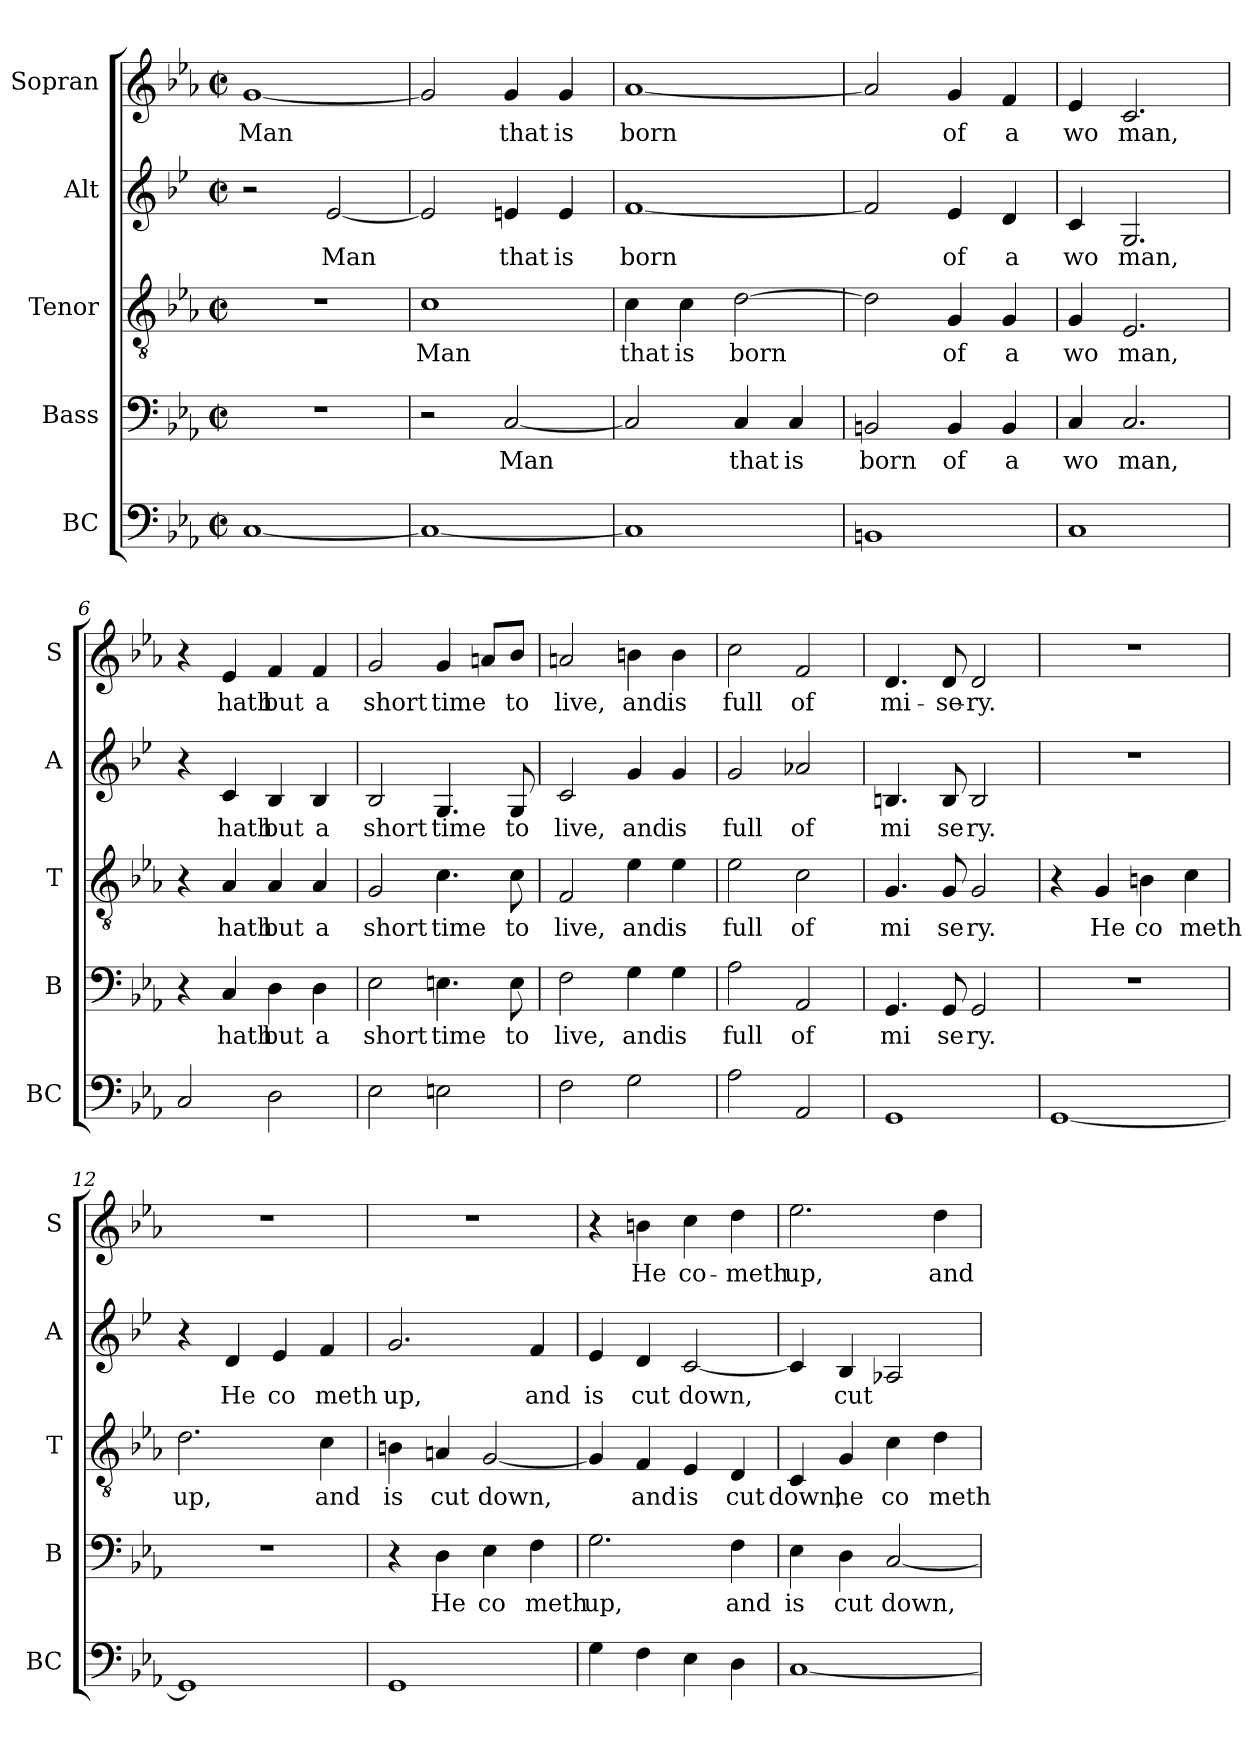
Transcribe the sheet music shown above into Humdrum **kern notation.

**kern	**kern	**text	**kern	**text	**kern	**text	**kern	**text
*part5	*part4	*part4	*part3	*part3	*part2	*part2	*part1	*part1
*staff5	*staff4	*staff4	*staff3	*staff3	*staff2	*staff2	*staff1	*staff1
*I"BC	*I"Bass	*	*I"Tenor	*	*I"Alt	*	*I"Sopran	*
*I'BC	*I'B	*	*I'T	*	*I'A	*	*I'S	*
*clefF4	*clefF4	*	*clefGv2	*	*clefG2	*	*clefG2	*
*k[b-e-a-]	*k[b-e-a-]	*	*k[b-e-a-]	*	*k[b-e-]	*	*k[b-e-a-]	*
*M2/2	*M2/2	*	*M2/2	*	*M2/2	*	*M2/2	*
*met(c|)	*met(c|)	*	*met(c|)	*	*met(c|)	*	*met(c|)	*
*MM72	*MM72	*	*MM72	*	*MM72	*	*MM72	*
=1	=1	=1	=1	=1	=1	=1	=1	=1
!	!	!	!	!	!	!	!	!LO:LY:b
[1C	1r	.	1r	.	2r	.	[1g	Man
!	!	!	!	!	!	!LO:LY:b	!	!
.	.	.	.	.	[2e-/	Man	.	.
=2	=2	=2	=2	=2	=2	=2	=2	=2
!	!	!	!	!LO:LY:b	!	!	!	!
1C_	2r	.	1c	Man	2e-/]	.	2g/]	.
!	!	!LO:LY:b	!	!	!	!LO:LY:b	!	!LO:LY:b
.	[2C/	Man	.	.	4en/	that	4g/	that
!	!	!	!	!	!	!LO:LY:b	!	!LO:LY:b
.	.	.	.	.	4e/	is	4g/	is
=3	=3	=3	=3	=3	=3	=3	=3	=3
!	!	!	!	!LO:LY:b	!	!LO:LY:b	!	!LO:LY:b
1C]	2C/]	.	4c\	that	[1f	born	[1a-	born
!	!	!	!	!LO:LY:b	!	!	!	!
.	.	.	4c\	is	.	.	.	.
!	!	!LO:LY:b	!	!LO:LY:b	!	!	!	!
.	4C/	that	[2d\	born	.	.	.	.
!	!	!LO:LY:b	!	!	!	!	!	!
.	4C/	is	.	.	.	.	.	.
=4	=4	=4	=4	=4	=4	=4	=4	=4
!	!	!LO:LY:b	!	!	!	!	!	!
1BBn	2BBn/	born	2d\]	.	2f/]	.	2a-/]	.
!	!	!LO:LY:b	!	!LO:LY:b	!	!LO:LY:b	!	!LO:LY:b
.	4BB/	of	4G/	of	4e-/	of	4g/	of
!	!	!LO:LY:b	!	!LO:LY:b	!	!LO:LY:b	!	!LO:LY:b
.	4BB/	a	4G/	a	4d/	a	4f/	a
=5	=5	=5	=5	=5	=5	=5	=5	=5
!	!	!LO:LY:b	!	!LO:LY:b	!	!LO:LY:b	!	!LO:LY:b
1C	4C/	wo	4G/	wo	4c/	wo	4e-/	wo
!	!	!LO:LY:b	!	!LO:LY:b	!	!LO:LY:b	!	!LO:LY:b
.	2.C/	man,	2.E-/	man,	2.G/	man,	2.c/	man,
=6	=6	=6	=6	=6	=6	=6	=6	=6
2C/	4r	.	4r	.	4r	.	4r	.
!	!	!LO:LY:b	!	!LO:LY:b	!	!LO:LY:b	!	!LO:LY:b
.	4C/	hath	4A-/	hath	4c/	hath	4e-/	hath
!	!	!LO:LY:b	!	!LO:LY:b	!	!LO:LY:b	!	!LO:LY:b
2D\	4D\	but	4A-/	but	4B-/	but	4f/	but
!	!	!LO:LY:b	!	!LO:LY:b	!	!LO:LY:b	!	!LO:LY:b
.	4D\	a	4A-/	a	4B-/	a	4f/	a
=7	=7	=7	=7	=7	=7	=7	=7	=7
!	!	!LO:LY:b	!	!LO:LY:b	!	!LO:LY:b	!	!LO:LY:b
2E-\	2E-\	short	2G/	short	2B-/	short	2g/	short
!	!	!LO:LY:b	!	!LO:LY:b	!	!LO:LY:b	!	!LO:LY:b
2En\	4.En\	time	4.c\	time	4.G/	time	4g/	time
.	.	.	.	.	.	.	8an/L	.
!	!	!LO:LY:b	!	!LO:LY:b	!	!LO:LY:b	!	!LO:LY:b
.	8E\	to	8c\	to	8G/	to	8b-/J	to
!!LO:LB:g=z
=8	=8	=8	=8	=8	=8	=8	=8	=8
!	!	!LO:LY:b	!	!LO:LY:b	!	!LO:LY:b	!	!LO:LY:b
2F\	2F\	live,	2F/	live,	2c/	live,	2an/	live,
!	!	!LO:LY:b	!	!LO:LY:b	!	!LO:LY:b	!	!LO:LY:b
2G\	4G\	and	4e-\	and	4g/	and	4bn\	and
!	!	!LO:LY:b	!	!LO:LY:b	!	!LO:LY:b	!	!LO:LY:b
.	4G\	is	4e-\	is	4g/	is	4b\	is
=9	=9	=9	=9	=9	=9	=9	=9	=9
!	!	!LO:LY:b	!	!LO:LY:b	!	!LO:LY:b	!	!LO:LY:b
2A-\	2A-\	full	2e-\	full	2g/	full	2cc\	full
!	!	!LO:LY:b	!	!LO:LY:b	!	!LO:LY:b	!	!LO:LY:b
2AA-/	2AA-/	of	2c\	of	2a-X/	of	2f/	of
=10	=10	=10	=10	=10	=10	=10	=10	=10
!	!	!LO:LY:b	!	!LO:LY:b	!	!LO:LY:b	!	!LO:LY:b
1GG	4.GG/	mi	4.G/	mi	4.Bn/	mi	4.d/	mi-
!	!	!LO:LY:b	!	!LO:LY:b	!	!LO:LY:b	!	!LO:LY:b
.	8GG/	se	8G/	se	8B/	se	8d/	-se-
!	!	!LO:LY:b	!	!LO:LY:b	!	!LO:LY:b	!	!LO:LY:b
.	2GG/	ry.	2G/	ry.	2B/	ry.	2d/	-ry.
=11	=11	=11	=11	=11	=11	=11	=11	=11
[1GG	1r	.	4r	.	1r	.	1r	.
!	!	!	!	!LO:LY:b	!	!	!	!
.	.	.	4G/	He	.	.	.	.
!	!	!	!	!LO:LY:b	!	!	!	!
.	.	.	4Bn\	co	.	.	.	.
!	!	!	!	!LO:LY:b	!	!	!	!
.	.	.	4c\	meth	.	.	.	.
=12	=12	=12	=12	=12	=12	=12	=12	=12
!	!	!	!	!LO:LY:b	!	!	!	!
1GG]	1r	.	2.d\	up,	4r	.	1r	.
!	!	!	!	!	!	!LO:LY:b	!	!
.	.	.	.	.	4d/	He	.	.
!	!	!	!	!	!	!LO:LY:b	!	!
.	.	.	.	.	4e-/	co	.	.
!	!	!	!	!LO:LY:b	!	!LO:LY:b	!	!
.	.	.	4c\	and	4f/	meth	.	.
=13	=13	=13	=13	=13	=13	=13	=13	=13
!	!	!	!	!LO:LY:b	!	!LO:LY:b	!	!
1GG	4r	.	4Bn\	is	2.g/	up,	1r	.
!	!	!LO:LY:b	!	!LO:LY:b	!	!	!	!
.	4D\	He	4An/	cut	.	.	.	.
!	!	!LO:LY:b	!	!LO:LY:b	!	!	!	!
.	4E-\	co	[2G/	down,	.	.	.	.
!	!	!LO:LY:b	!	!	!	!LO:LY:b	!	!
.	4F\	meth	.	.	4f/	and	.	.
!!LO:PB:g=z
=14	=14	=14	=14	=14	=14	=14	=14	=14
!	!	!LO:LY:b	!	!	!	!LO:LY:b	!	!
4G\	2.G\	up,	4G/]	.	4e-/	is	4r	.
!	!	!	!	!LO:LY:b	!	!LO:LY:b	!	!LO:LY:b
4F\	.	.	4F/	and	4d/	cut	4bn\	He
!	!	!	!	!LO:LY:b	!	!LO:LY:b	!	!LO:LY:b
4E-\	.	.	4E-/	is	[2c/	down,	4cc\	co-
!	!	!LO:LY:b	!	!LO:LY:b	!	!	!	!LO:LY:b
4D\	4F\	and	4D/	cut	.	.	4dd\	-meth
=15	=15	=15	=15	=15	=15	=15	=15	=15
!	!	!LO:LY:b	!	!LO:LY:b	!	!	!	!LO:LY:b
[1C	4E-\	is	4C/	down,	4c/]	.	2.ee-\	up,
!	!	!LO:LY:b	!	!LO:LY:b	!	!LO:LY:b	!	!
.	4D\	cut	4G/	he	4B-/	cut	.	.
!	!	!LO:LY:b	!	!LO:LY:b	!	!	!	!
.	[2C/	down,	4c\	co	2A-X/	.	.	.
!	!	!	!	!LO:LY:b	!	!	!	!LO:LY:b
.	.	.	4d\	meth	.	.	4dd\	and
=	=	=	=	=	=	=	=	=
*-	*-	*-	*-	*-	*-	*-	*-	*-
